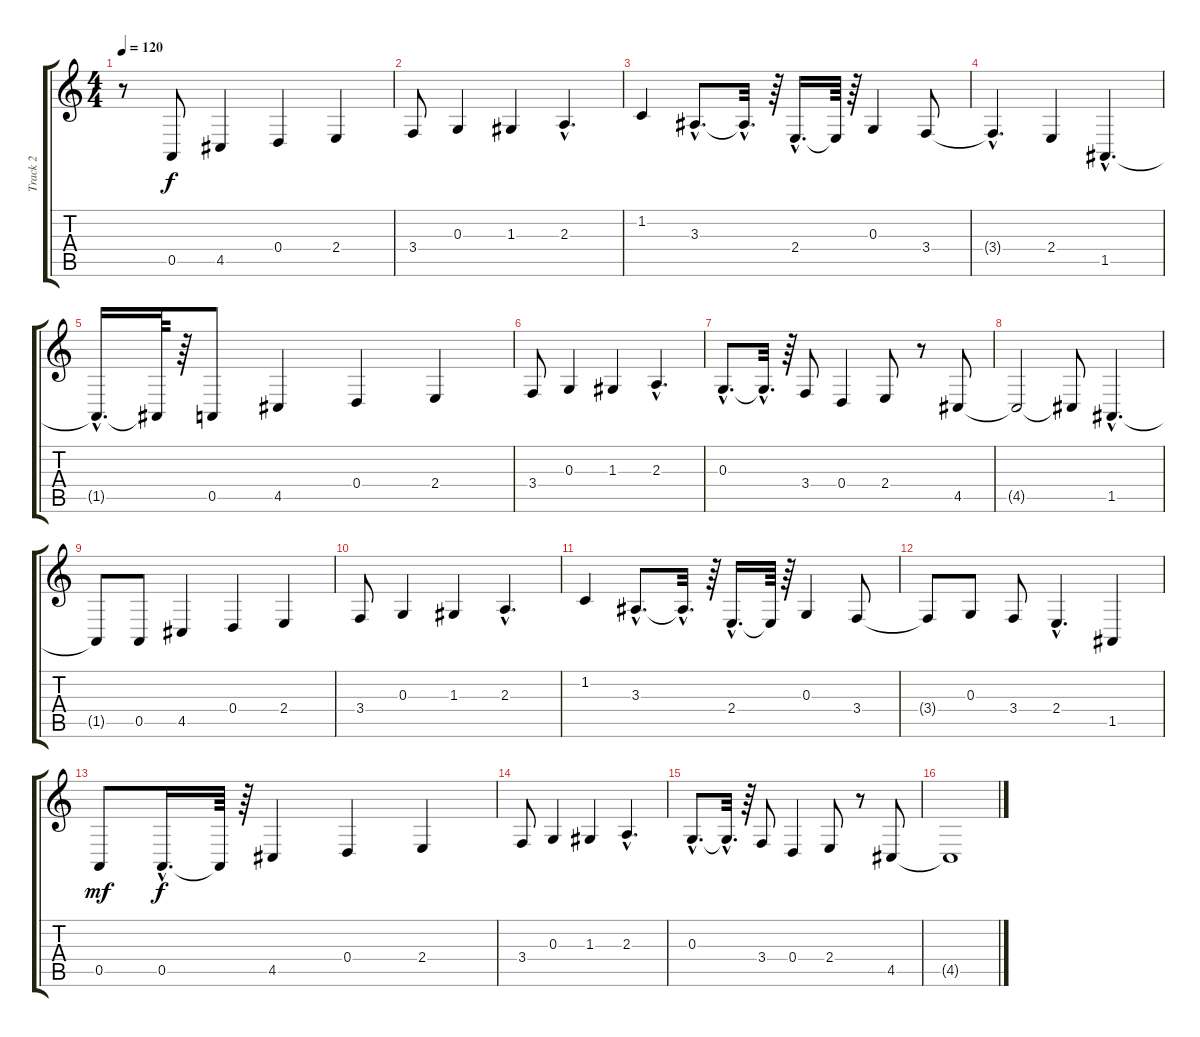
\track ("Track 2" "Track 2") {instrument acousticgrandpiano}
\staff {score tabs}
\tuning (E4 B3 G3 D3 A2 E2) {hide}
\ts (4 4)
\tempo 120
\clef g2
\ks c
r.8{dy mf} 0.5.8{dy f} 4.5.4 0.4.4 2.4.4 |
3.4.8 0.3.4 1.3.4 2.3{hac}.4{d} |
1.2.4 3.3{hac}.8{d} 3.3{hac t}.32{d} r.64 2.4{hac}.16{d} 2.4{t}.64 r.64 0.3.4 3.4.8 |
3.4{hac t}.4{d} 2.4.4 1.5{hac}.4{d} |
1.5{hac t}.16{d} 1.5{t}.64 r.64 0.5.8 4.5.4 0.4.4 2.4.4 |
3.4.8 0.3.4 1.3.4 2.3{hac}.4{d} |
0.3{hac}.8{d} 0.3{hac t}.32{d} r.64 3.4.8 0.4.4 2.4.8 r.8 4.5.8 |
4.5{t}.2 4.5{t}.8 1.5{hac}.4{d} |
1.5{t}.8 0.5.8 4.5.4 0.4.4 2.4.4 |
3.4.8 0.3.4 1.3.4 2.3{hac}.4{d} |
1.2.4 3.3{hac}.8{d} 3.3{hac t}.32{d} r.64 2.4{hac}.16{d} 2.4{t}.64 r.64 0.3.4 3.4.8 |
3.4{t}.8 0.3.8 3.4.8 2.4{hac}.4{d} 1.5.4 |
0.5.8{dy mf} 0.5{hac}.16{d dy f} 0.5{t}.64 r.64 4.5.4 0.4.4 2.4.4 |
3.4.8 0.3.4 1.3.4 2.3{hac}.4{d} |
0.3{hac}.8{d} 0.3{hac t}.32{d} r.64 3.4.8 0.4.4 2.4.8 r.8 4.5.8 |
4.5{t}.1
